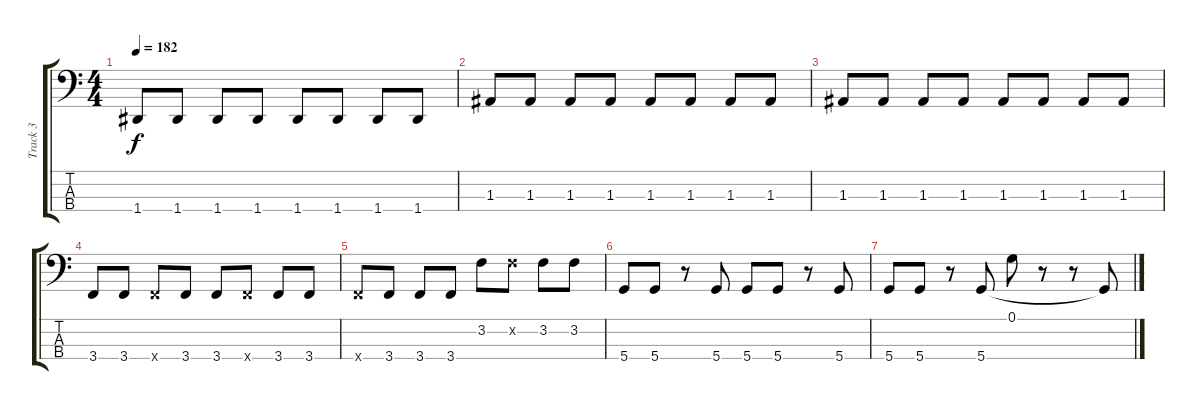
\track ("Track 3" "Track 3") {instrument electricbasspick}
\staff {score tabs}
\tuning (G2 D2 A1 D1) {hide}
\ts (4 4)
\tempo 182
\clef f4
\ks c
1.4.8{dy f} 1.4.8 1.4.8 1.4.8 1.4.8 1.4.8 1.4.8 1.4.8 |
1.3.8 1.3.8 1.3.8 1.3.8 1.3.8 1.3.8 1.3.8 1.3.8 |
1.3.8 1.3.8 1.3.8 1.3.8 1.3.8 1.3.8 1.3.8 1.3.8 |
3.4.8 3.4.8 3.4{x}.8 3.4.8 3.4.8 3.4{x}.8 3.4.8 3.4.8 |
3.4{x}.8 3.4.8 3.4.8 3.4.8 3.2.8 3.2{x}.8 3.2.8 3.2.8 |
5.4.8 5.4.8 r.8 5.4.8 5.4.8 5.4.8 r.8 5.4.8 |
5.4.8 5.4.8 r.8 5.4.8 0.1.8 r.8 r.8 5.4{t}.8
